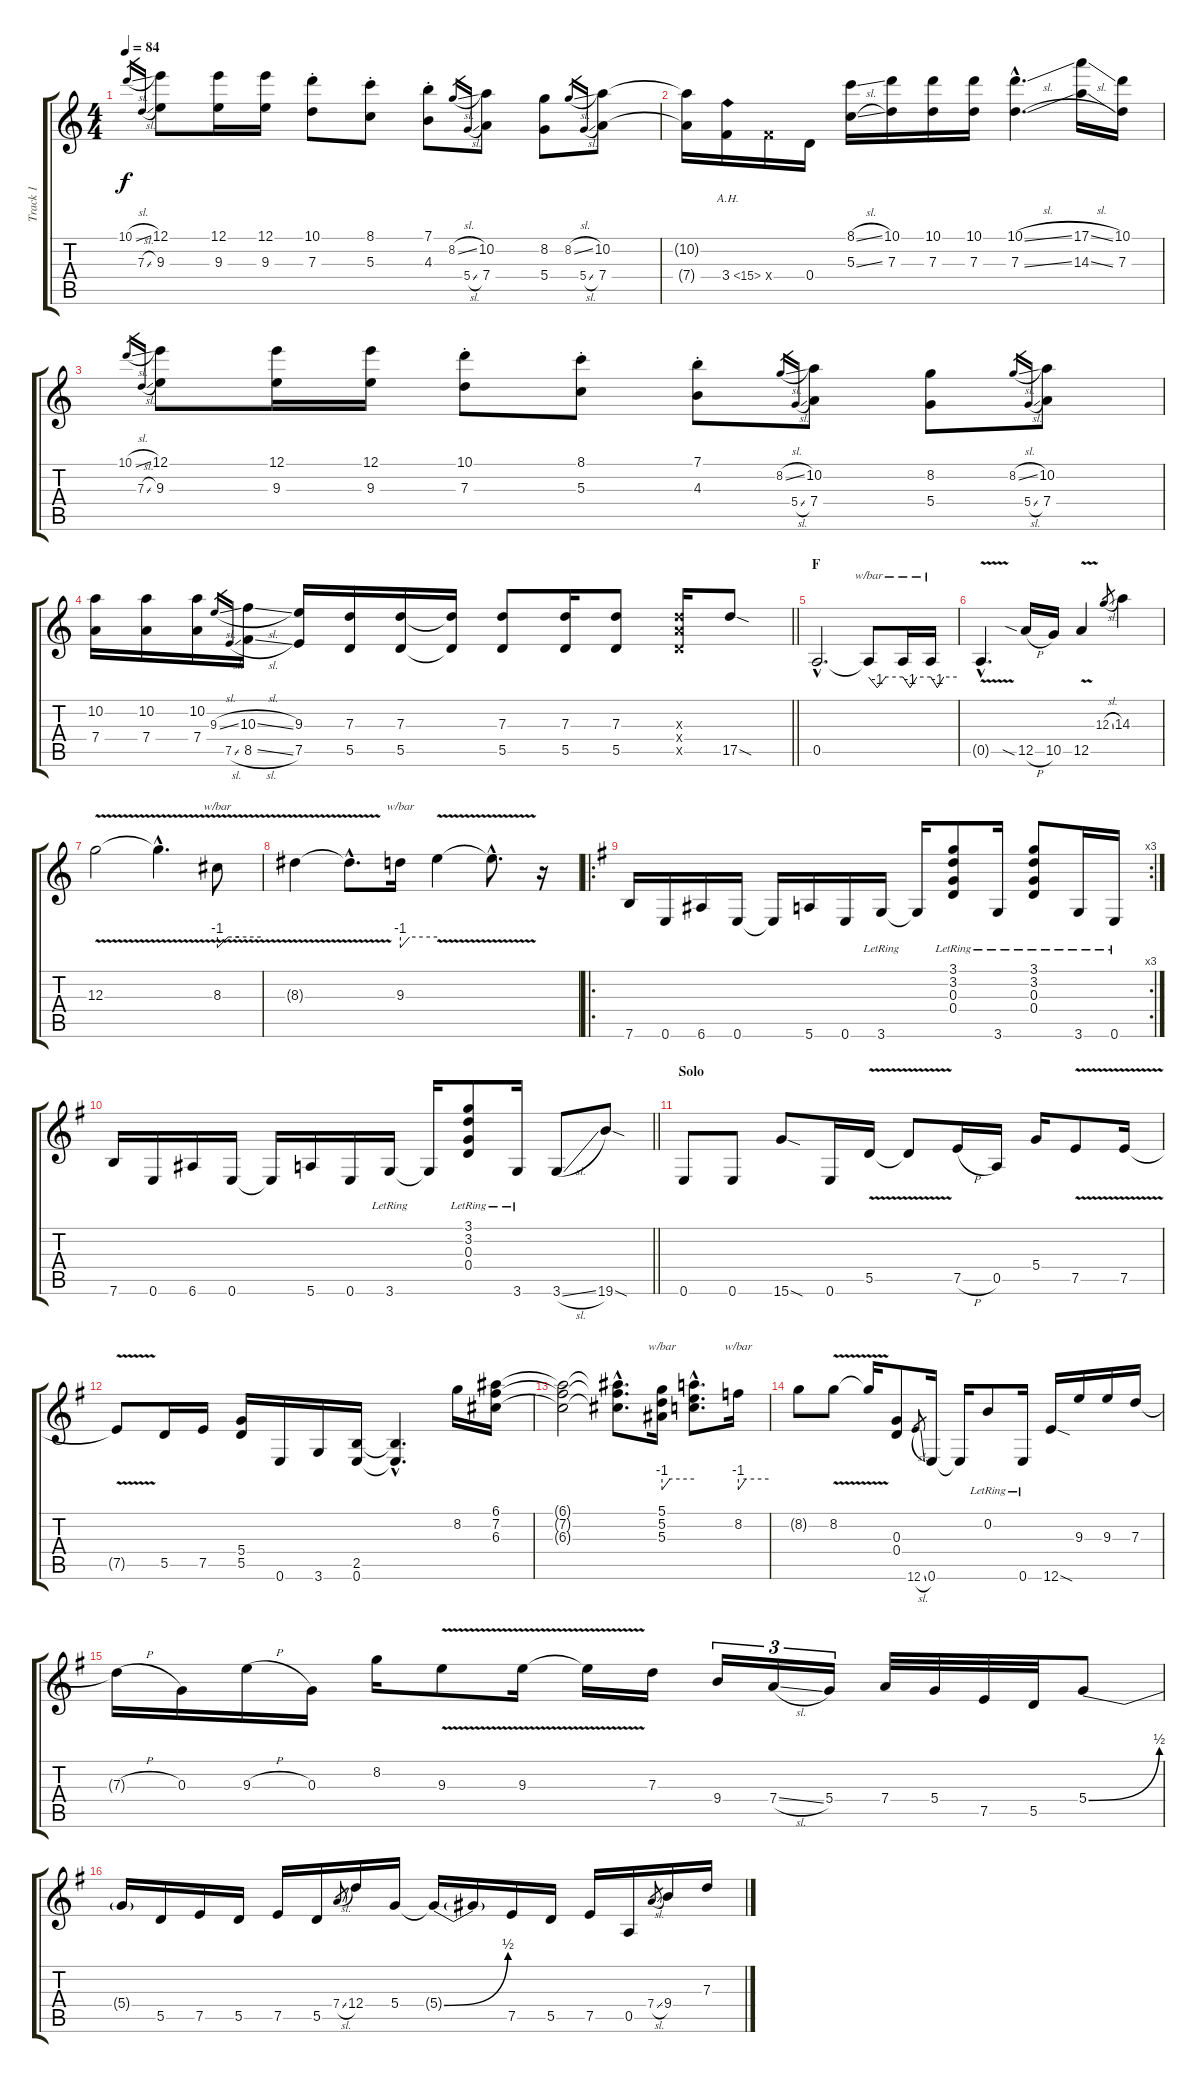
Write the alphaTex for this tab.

\track ("Track 1" "Track 1") {instrument overdrivenguitar}
\staff {score tabs}
\tuning (E4 B3 G3 D3 A2 E2) {hide}
\ts (4 4)
\tempo 84
\clef g2
\ks c
10.1{sl}.16{gr dy f} 7.3{sl}.16{gr} (12.1 9.3).8 (12.1 9.3).16 (12.1 9.3).16 (10.1{st} 7.3{st}).8 (8.1{st} 5.3{st}).8 (7.1{st} 4.3{st}).8 8.2{sl}.16{gr} 5.4{sl}.16{gr} (10.2 7.4).8 (8.2 5.4).8 8.2{sl}.16{gr} 5.4{sl}.16{gr} (10.2 7.4).8 |
(10.2{t} 7.4{t}).16 3.4{ah 12}.16 3.4{x}.16 0.4.16 (8.1{sl} 5.3{sl}).16 (10.1 7.3).16 (10.1 7.3).16 (10.1 7.3).16 (10.1{sl hac} 7.3{sl hac}).4{d} (17.1{sl} 14.3{sl}).16 (10.1 7.3).16 |
10.1{sl}.16{gr} 7.3{sl}.16{gr} (12.1 9.3).8 (12.1 9.3).16 (12.1 9.3).16 (10.1{st} 7.3{st}).8 (8.1{st} 5.3{st}).8 (7.1{st} 4.3{st}).8 8.2{sl}.16{gr} 5.4{sl}.16{gr} (10.2 7.4).8 (8.2 5.4).8 8.2{sl}.16{gr} 5.4{sl}.16{gr} (10.2 7.4).8 |
\barLineRight lightlight
(10.2 7.4).16 (10.2 7.4).16 (10.2 7.4).16 9.3{sl}.16{gr} 7.5{sl}.16{gr} (10.3{sl} 8.5{sl}).16 (9.3 7.5).16 (7.3 5.5).16 (7.3 5.5).16 (7.3{t} 5.5{t}).16 (7.3 5.5).8 (7.3 5.5).16 (7.3 5.5).8 (7.3{x} 7.4{x} 5.5{x}).16 17.5{sod}.8 |
\section ("" "F")
0.5{hac}.2{d} 0.5{t}.8{tbe (custom default 0 0 15 -4 30 0 60 0)} 0.5{t}.16{tbe (custom default 0 0 15 -4 30 0 60 0)} 0.5{t}.16{tbe (custom default 0 0 15 -4 30 0 60 0)} |
0.5{v hac t}.4{d} 12.5{sia h}.16 10.5.16 12.5{v}.4 12.3{sl}.8{gr} 14.3.4 |
12.3{v}.2 12.3{hac t}.4{d} 8.3{v}.8{tbe (custom default 0 -4 15 0 30 0 60 0)} |
8.3{v t}.4 8.3{hac t}.8{d} 9.3.16{tbe (custom default 0 -4 15 0 60 0)} 9.3{v t}.4 9.3{hac t}.8{d} r.16 |
\ro
\rc 3
\ks g
7.6.16 0.6.16 6.6.16 0.6.16 0.6{t}.16 5.6.16 0.6.16 3.6{lr}.16 3.6{t}.16 (3.1{lr} 3.2{lr} 0.3{lr} 0.4{lr}).8 3.6{lr}.16 (3.1{lr} 3.2{lr} 0.3{lr} 0.4{lr}).8 3.6{lr}.16 0.6{lr}.16 |
\barLineRight lightlight
7.6.16 0.6.16 6.6.16 0.6.16 0.6{t}.16 5.6.16 0.6.16 3.6{lr}.16 3.6{t}.16 (3.1{lr} 3.2{lr} 0.3{lr} 0.4{lr}).8 3.6{lr}.16 3.6{sl}.8 19.6{sod}.8 |
\section ("" "Solo")
0.6.8 0.6.8 15.6{sod}.8 0.6.16 5.5{v}.16 5.5{t}.8 7.5{h}.16 0.5.16 5.4.16 7.5{v}.8 7.5{v}.16 |
7.5{t}.8 5.5.16 7.5.16 (5.4 5.5).16 0.6.16 3.6.16 (2.5 0.6).16 (2.5{hac t} 0.6{hac t}).4{d} 8.2.16 (6.1 7.2 6.3).16 |
(6.1{t} 7.2{t} 6.3{t}).2 (6.1{hac t} 7.2{hac t} 6.3{hac t}).8{d} (5.1 5.2 5.3).16{tbe (custom default 0 -4 15 0 60 0)} (5.1{hac t} 5.2{hac t} 5.3{hac t}).8{d} 8.2.16{tbe (custom default 0 -4 15 0 60 0)} |
8.2{t}.8 8.2{v}.8 8.2{t}.16 (0.3 0.4).8 12.6{sl}.8{gr} 0.6.16 0.6{t}.16 0.2{lr}.8 0.6{lr}.16 12.6{sod}.16 9.3.16 9.3.16 7.3.16 |
7.3{h t}.16 0.3.16 9.3{h}.16 0.3.16 8.2.16 9.3{v}.8 9.3{v}.16 9.3{t}.16 7.3.16 9.4.16{tu (3 2)} 7.4{sl}.16{tu (3 2)} 5.4.16{tu (3 2)} 7.4.32 5.4.32 7.5.32 5.5.32 5.4{be (bend 0 0 60 2)}.8 |
5.4{t}.16 5.5.16 7.5.16 5.5.16 7.5.16 5.5.16 7.4{sl}.8{gr} 12.4.16 5.4.16 5.4{be (bend 0 0 60 2) t}.16 5.4{t}.16 7.5.16 5.5.16 7.5.16 0.5.16 7.4{sl}.8{gr} 9.4.16 7.3.16
